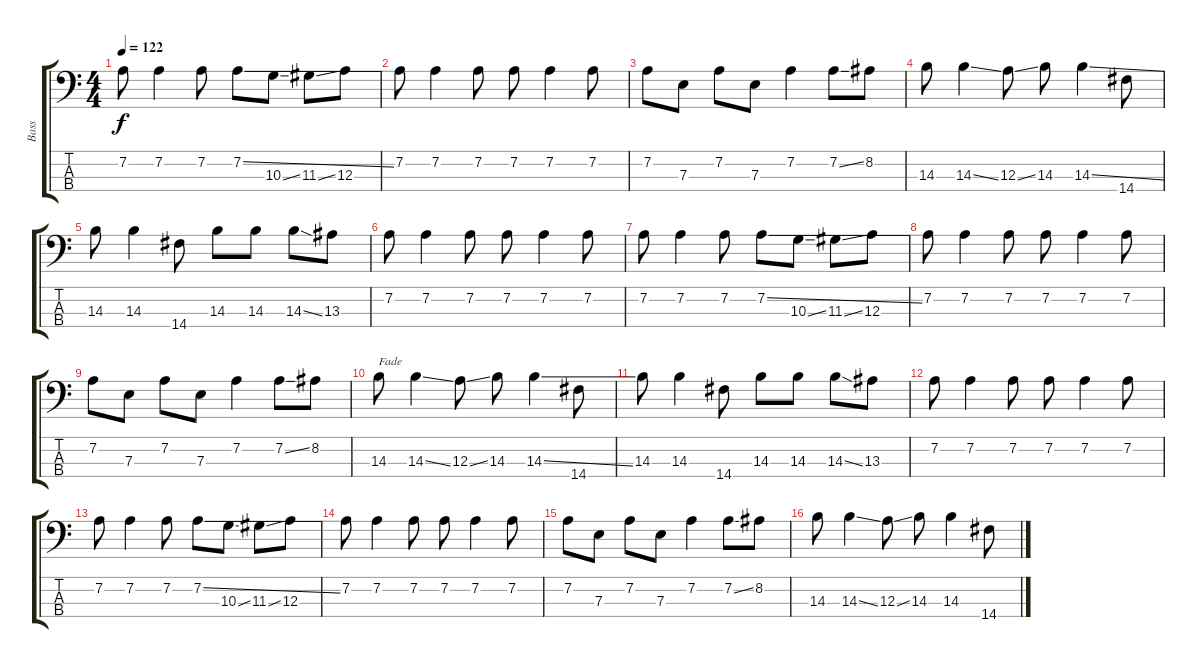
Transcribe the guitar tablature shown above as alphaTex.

\track ("Bass" "Bass") {instrument synthbass2}
\staff {score tabs}
\tuning (G2 D2 A1 E1) {hide}
\ts (4 4)
\tempo 122
\clef f4
\ks c
7.2.8{dy f} 7.2.4 7.2.8 7.2{ss}.8 10.3{ss}.8 11.3{ss}.8 12.3.8 |
7.2.8 7.2.4 7.2.8 7.2.8 7.2.4 7.2.8 |
7.2.8 7.3.8 7.2.8 7.3.8 7.2.4 7.2{ss}.8 8.2.8 |
14.3.8 14.3{ss}.4 12.3{ss}.8 14.3.8 14.3{ss}.4 14.4.8 |
14.3.8 14.3.4 14.4.8 14.3.8 14.3.8 14.3{ss}.8 13.3.8 |
7.2.8 7.2.4 7.2.8 7.2.8 7.2.4 7.2.8 |
7.2.8 7.2.4 7.2.8 7.2{ss}.8 10.3{ss}.8 11.3{ss}.8 12.3.8 |
7.2.8 7.2.4 7.2.8 7.2.8 7.2.4 7.2.8 |
7.2.8 7.3.8 7.2.8 7.3.8 7.2.4 7.2{ss}.8 8.2.8 |
14.3.8{txt "Fade" volume 12} 14.3{ss}.4 12.3{ss}.8 14.3.8 14.3{ss}.4 14.4.8 |
14.3.8 14.3.4 14.4.8 14.3.8 14.3.8 14.3{ss}.8 13.3.8 |
7.2.8 7.2.4 7.2.8 7.2.8 7.2.4 7.2.8 |
7.2.8 7.2.4 7.2.8 7.2{ss}.8 10.3{ss}.8 11.3{ss}.8 12.3.8 |
7.2.8 7.2.4 7.2.8 7.2.8 7.2.4 7.2.8 |
7.2.8 7.3.8 7.2.8 7.3.8 7.2.4 7.2{ss}.8 8.2.8 |
14.3.8{volume 7} 14.3{ss}.4 12.3{ss}.8 14.3.8 14.3{ss}.4 14.4.8
